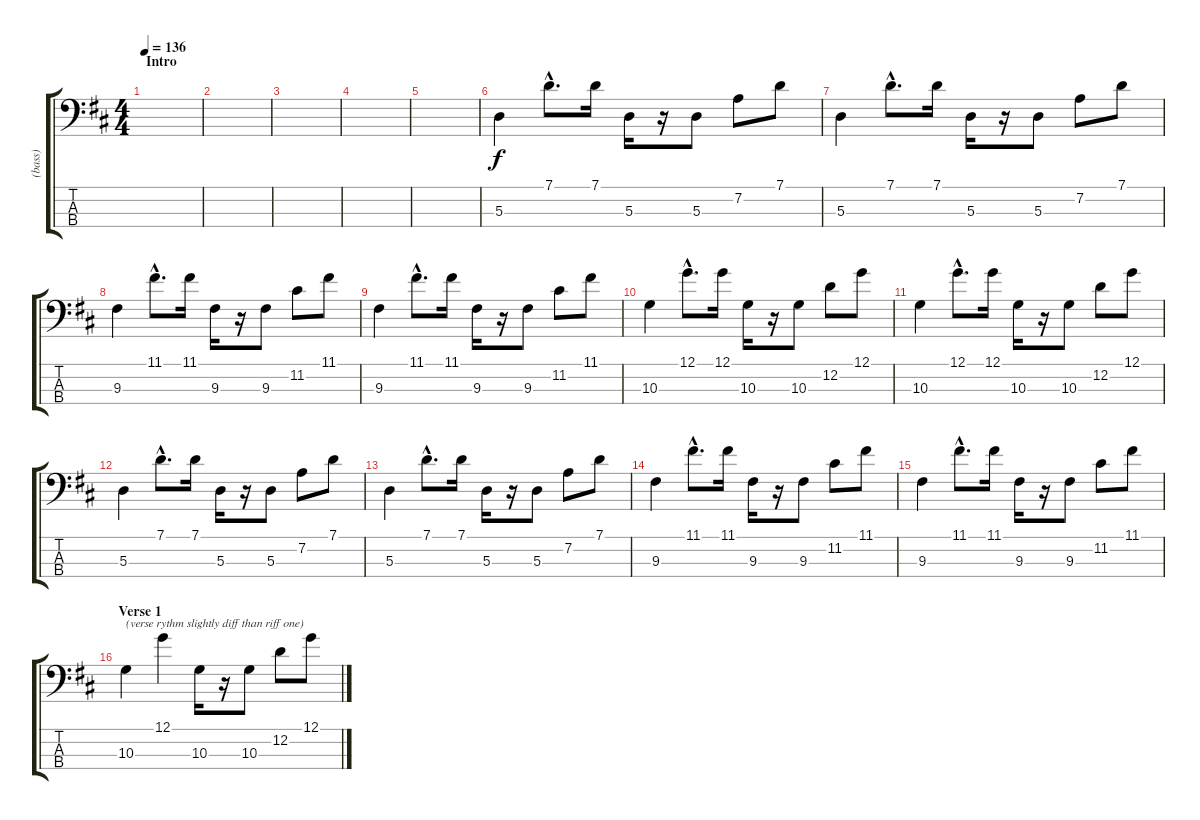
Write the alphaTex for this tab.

\track ("(bass)" "(bass)") {instrument electricbasspick}
\staff {score tabs}
\tuning (G2 D2 A1 D1) {hide}
\ts (4 4)
\section ("" "Intro")
\tempo 136
\clef f4
\ks d
|
|
|
|
|
5.3.4 7.1{hac}.8{d} 7.1.16 5.3.16 r.16 5.3.8 7.2.8 7.1.8 |
5.3.4 7.1{hac}.8{d} 7.1.16 5.3.16 r.16 5.3.8 7.2.8 7.1.8 |
9.3.4 11.1{hac}.8{d} 11.1.16 9.3.16 r.16 9.3.8 11.2.8 11.1.8 |
9.3.4 11.1{hac}.8{d} 11.1.16 9.3.16 r.16 9.3.8 11.2.8 11.1.8 |
10.3.4 12.1{hac}.8{d} 12.1.16 10.3.16 r.16 10.3.8 12.2.8 12.1.8 |
10.3.4 12.1{hac}.8{d} 12.1.16 10.3.16 r.16 10.3.8 12.2.8 12.1.8 |
5.3.4 7.1{hac}.8{d} 7.1.16 5.3.16 r.16 5.3.8 7.2.8 7.1.8 |
5.3.4 7.1{hac}.8{d} 7.1.16 5.3.16 r.16 5.3.8 7.2.8 7.1.8 |
9.3.4 11.1{hac}.8{d} 11.1.16 9.3.16 r.16 9.3.8 11.2.8 11.1.8 |
9.3.4 11.1{hac}.8{d} 11.1.16 9.3.16 r.16 9.3.8 11.2.8 11.1.8 |
\section ("" "Verse 1")
10.3.4{txt "(verse rythm slightly diff than riff one)"} 12.1.4 10.3.16 r.16 10.3.8 12.2.8 12.1.8
